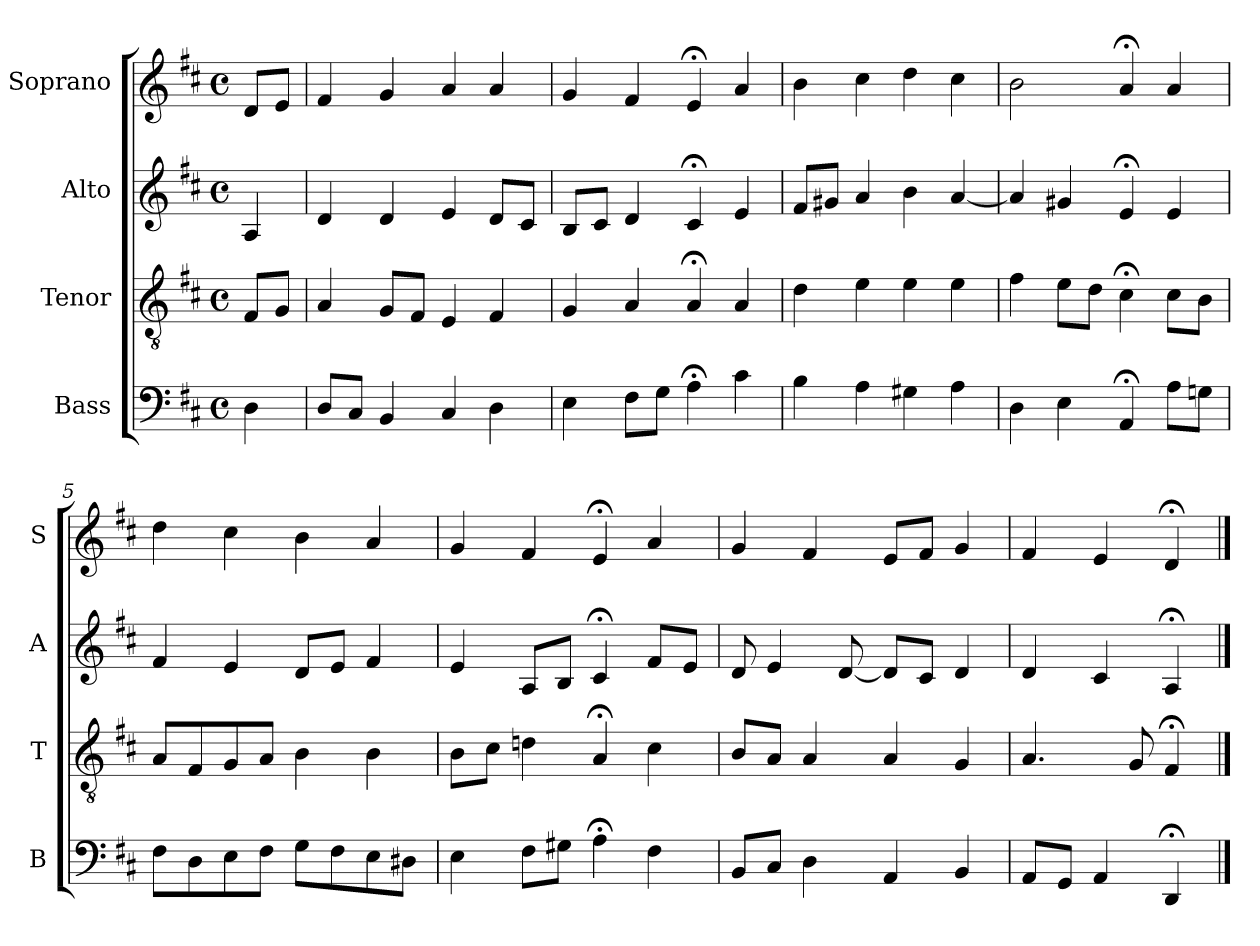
**kern	**kern	**kern	**kern
*part4	*part3	*part2	*part1
*staff4	*staff3	*staff2	*staff1
*I"Bass	*I"Tenor	*I"Alto	*I"Soprano
*I'B	*I'T	*I'A	*I'S
*clefF4	*clefGv2	*clefG2	*clefG2
*k[f#c#]	*k[f#c#]	*k[f#c#]	*k[f#c#]
*D:	*D:	*D:	*D:
*M4/4	*M4/4	*M4/4	*M4/4
*met(c)	*met(c)	*met(c)	*met(c)
*MM100	*MM100	*MM100	*MM100
=	=	=	=
4D	8F#L	4A	8dL
.	8GJ	.	8eJ
=1	=1	=1	=1
8DL	4A	4d	4f#
8C#J	.	.	.
4BB	8GL	4d	4g
.	8F#J	.	.
4C#	4E	4e	4a
4D	4F#	8dL	4a
.	.	8c#J	.
=2	=2	=2	=2
4E	4G	8BL	4g
.	.	8c#J	.
8F#L	4A	4d	4f#
8GJ	.	.	.
4A;<	4A;<	4c#;<	4e;<
4c#	4A	4e	4a
=3	=3	=3	=3
4B	4d	8f#L	4b
.	.	8g#XJ	.
4A	4e	4a	4cc#
4G#X	4e	4b	4dd
4A	4e	[4a	4cc#
=4	=4	=4	=4
4D	4f#	4a]	2b
4E	8eL	4g#X	.
.	8dJ	.	.
4AA;<	4c#;<	4e;<	4a;<
8AL	8c#L	4e	4a
8GnJ	8BJ	.	.
=5	=5	=5	=5
8F#L	8AL	4f#	4dd
8D	8F#	.	.
8E	8G	4e	4cc#
8F#J	8AJ	.	.
8GL	4B	8dL	4b
8F#	.	8eJ	.
8E	4B	4f#	4a
8D#XJ	.	.	.
=6	=6	=6	=6
4E	8BL	4e	4g
.	8c#J	.	.
8F#L	4dn	8AL	4f#
8G#XJ	.	8BJ	.
4A;<	4A;<	4c#;<	4e;<
4F#	4c#	8f#L	4a
.	.	8eJ	.
=7	=7	=7	=7
8BBL	8BL	8d	4g
8C#J	8AJ	4e	.
4D	4A	.	4f#
.	.	[8d	.
4AA	4A	8dL]	8eL
.	.	8c#J	8f#J
4BB	4G	4d	4g
=8	=8	=8	=8
8AAL	4.A	4d	4f#
8GGJ	.	.	.
4AA	.	4c#	4e
.	8G	.	.
4DD;<	4F#;<	4A;<	4d;<
==	==	==	==
*-	*-	*-	*-
